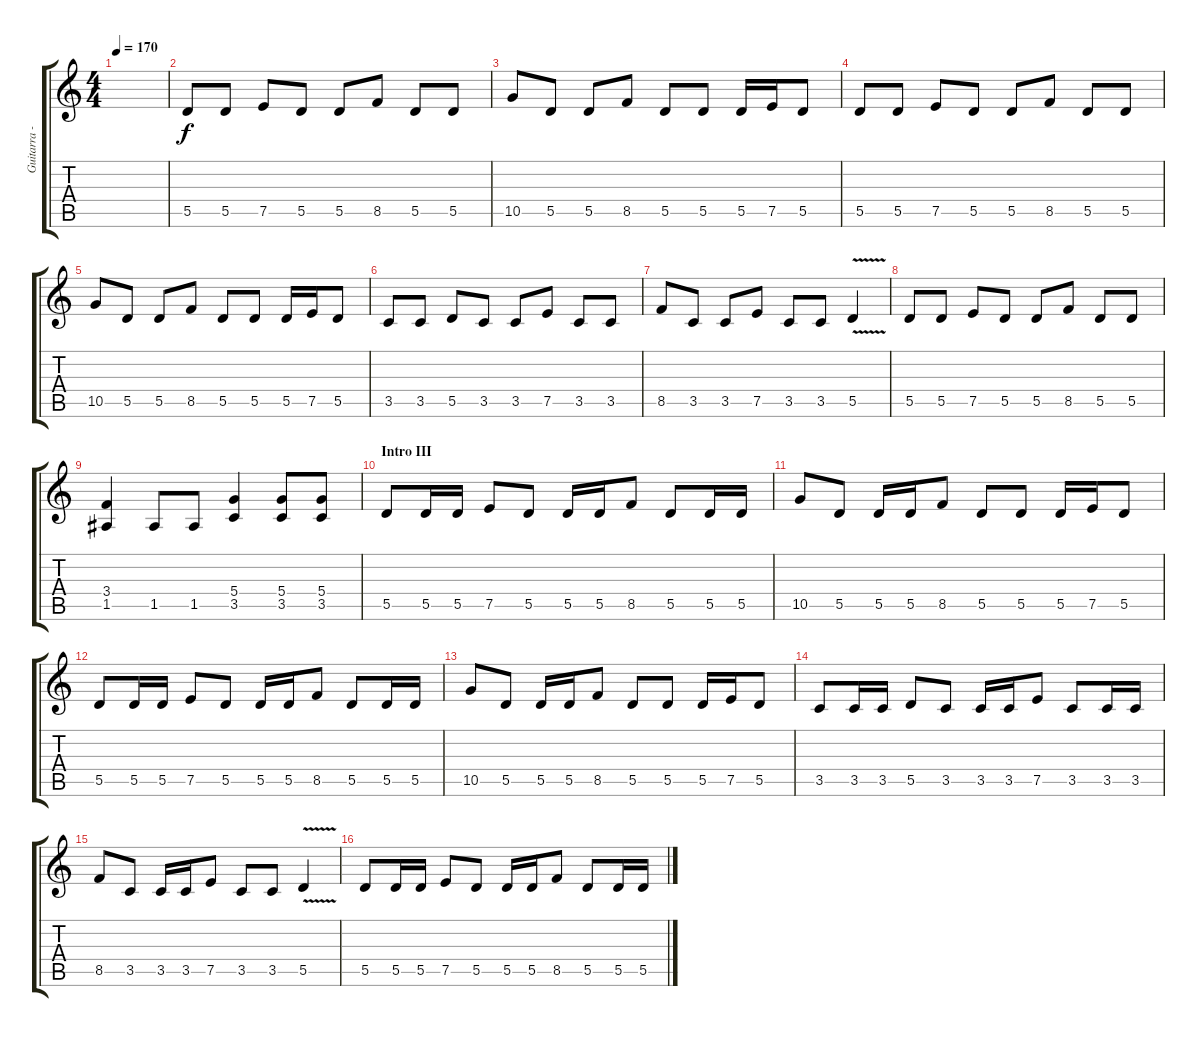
\track ("Guitarra - Guitar" "Guitarra -") {instrument distortionguitar}
\staff {score tabs}
\tuning (E4 B3 G3 D3 A2 E2) {hide}
\ts (4 4)
\tempo 170
\clef g2
\ks c
|
5.5.8 5.5.8 7.5.8 5.5.8 5.5.8 8.5.8 5.5.8 5.5.8 |
10.5.8 5.5.8 5.5.8 8.5.8 5.5.8 5.5.8 5.5.16 7.5.16 5.5.8 |
5.5.8 5.5.8 7.5.8 5.5.8 5.5.8 8.5.8 5.5.8 5.5.8 |
10.5.8 5.5.8 5.5.8 8.5.8 5.5.8 5.5.8 5.5.16 7.5.16 5.5.8 |
3.5.8 3.5.8 5.5.8 3.5.8 3.5.8 7.5.8 3.5.8 3.5.8 |
8.5.8 3.5.8 3.5.8 7.5.8 3.5.8 3.5.8 5.5{v}.4 |
5.5.8 5.5.8 7.5.8 5.5.8 5.5.8 8.5.8 5.5.8 5.5.8 |
(3.4 1.5).4 1.5.8 1.5.8 (5.4 3.5).4 (5.4 3.5).8 (5.4 3.5).8 |
\section ("" "Intro III")
5.5.8 5.5.16 5.5.16 7.5.8 5.5.8 5.5.16 5.5.16 8.5.8 5.5.8 5.5.16 5.5.16 |
10.5.8 5.5.8 5.5.16 5.5.16 8.5.8 5.5.8 5.5.8 5.5.16 7.5.16 5.5.8 |
5.5.8 5.5.16 5.5.16 7.5.8 5.5.8 5.5.16 5.5.16 8.5.8 5.5.8 5.5.16 5.5.16 |
10.5.8 5.5.8 5.5.16 5.5.16 8.5.8 5.5.8 5.5.8 5.5.16 7.5.16 5.5.8 |
3.5.8 3.5.16 3.5.16 5.5.8 3.5.8 3.5.16 3.5.16 7.5.8 3.5.8 3.5.16 3.5.16 |
8.5.8 3.5.8 3.5.16 3.5.16 7.5.8 3.5.8 3.5.8 5.5{v}.4 |
5.5.8 5.5.16 5.5.16 7.5.8 5.5.8 5.5.16 5.5.16 8.5.8 5.5.8 5.5.16 5.5.16
